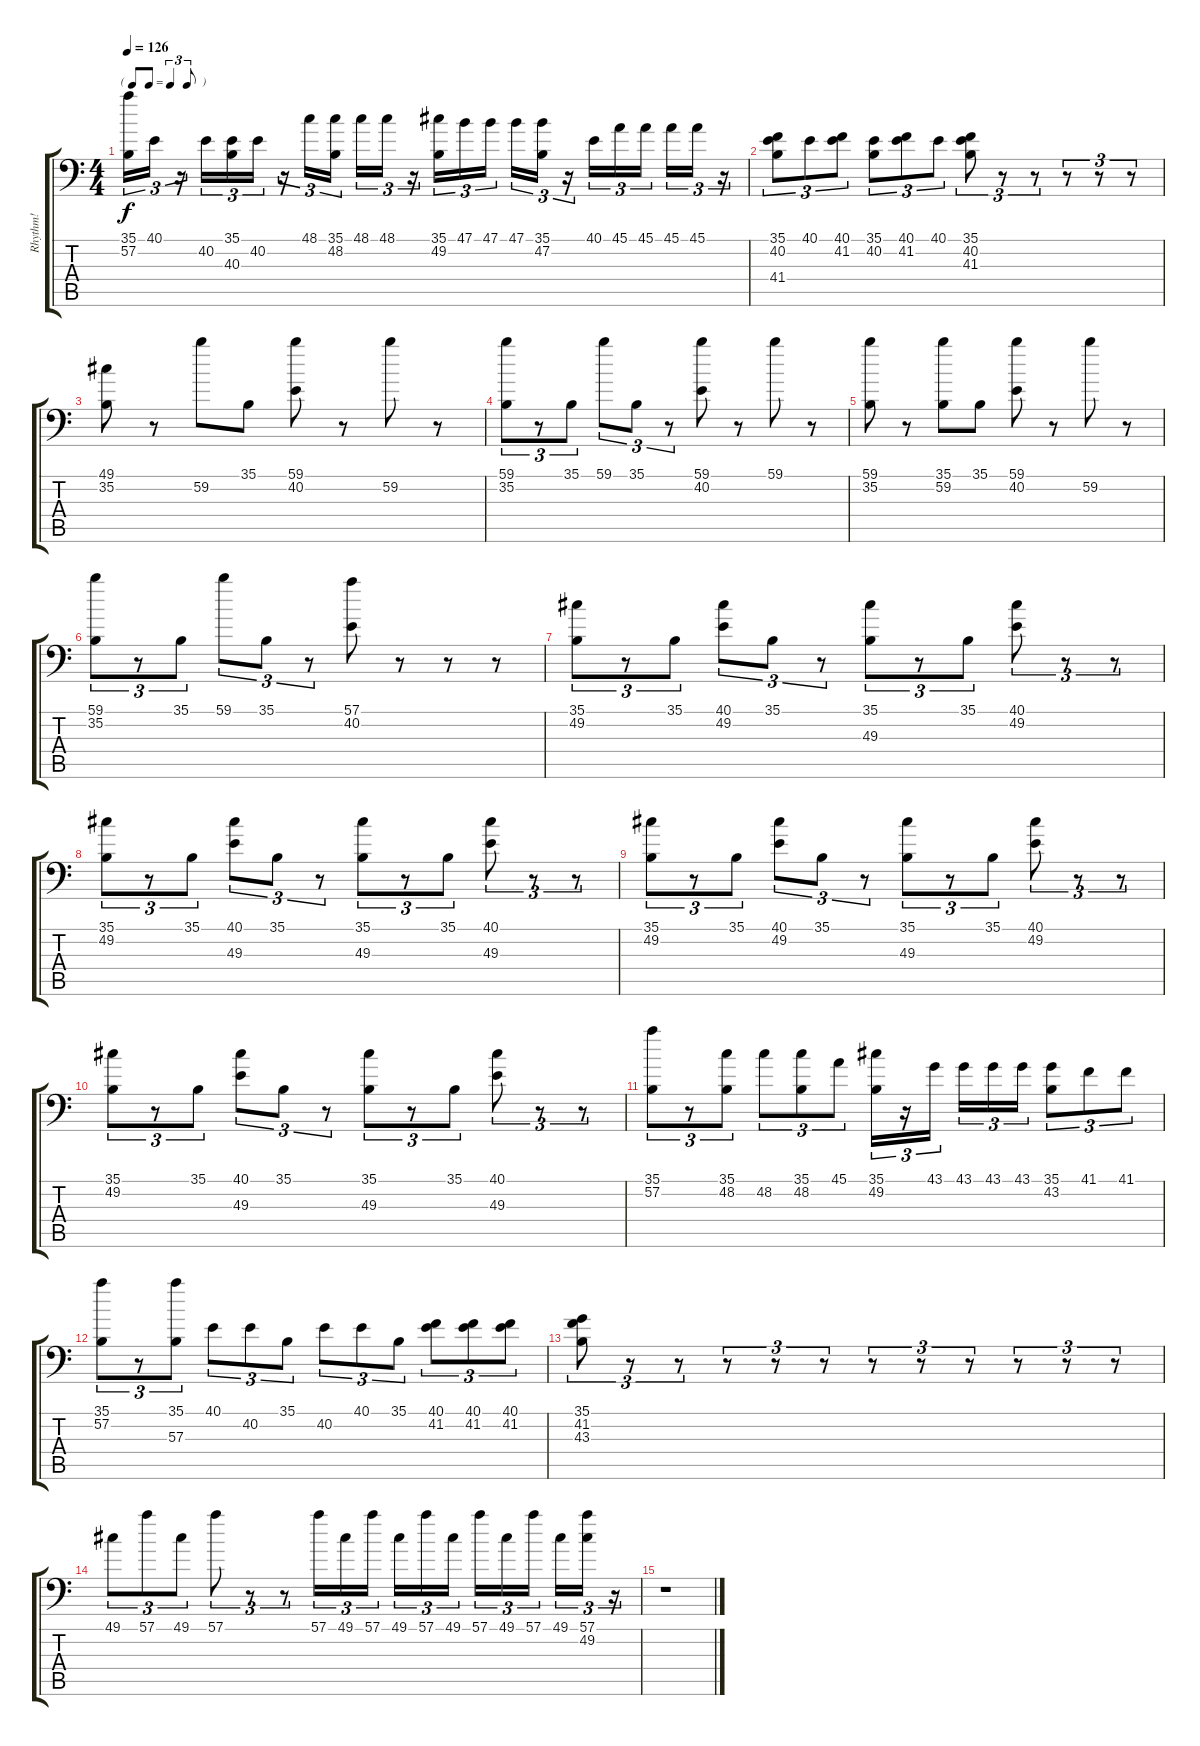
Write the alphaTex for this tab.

\track ("Rhythm!" "Rhythm!") {instrument acousticgrandpiano}
\staff {score tabs}
\tuning (C-1 C-1 C-1 C-1 C-1 C-1) {hide}
\ts (4 4)
\tf triplet8th
\tempo 126
\clef f4
\ks c
(35.1 57.2).16{tu (3 2) dy f} 40.1.16{tu (3 2)} r.16{tu (3 2)} 40.2.16{tu (3 2)} (35.1 40.3).16{tu (3 2)} 40.2.16{tu (3 2)} r.16{tu (3 2)} 48.1.16{tu (3 2)} (35.1 48.2).16{tu (3 2)} 48.1.16{tu (3 2)} 48.1.16{tu (3 2)} r.16{tu (3 2)} (35.1 49.2).16{tu (3 2)} 47.1.16{tu (3 2)} 47.1.16{tu (3 2)} 47.1.16{tu (3 2)} (35.1 47.2).16{tu (3 2)} r.16{tu (3 2)} 40.1.16{tu (3 2)} 45.1.16{tu (3 2)} 45.1.16{tu (3 2)} 45.1.16{tu (3 2)} 45.1.16{tu (3 2)} r.16{tu (3 2)} |
(35.1 40.2 41.4).8{tu (3 2)} 40.1.8{tu (3 2)} (40.1 41.2).8{tu (3 2)} (35.1 40.2).8{tu (3 2)} (40.1 41.2).8{tu (3 2)} 40.1.8{tu (3 2)} (35.1 40.2 41.3).8{tu (3 2)} r.8{tu (3 2)} r.8{tu (3 2)} r.8{tu (3 2)} r.8{tu (3 2)} r.8{tu (3 2)} |
(49.1 35.2).8 r.8 59.2.8 35.1.8 (59.1 40.2).8 r.8 59.2.8 r.8 |
(59.1 35.2).8{tu (3 2)} r.8{tu (3 2)} 35.1.8{tu (3 2)} 59.1.8{tu (3 2)} 35.1.8{tu (3 2)} r.8{tu (3 2)} (59.1 40.2).8 r.8 59.1.8 r.8 |
(59.1 35.2).8 r.8 (35.1 59.2).8 35.1.8 (59.1 40.2).8 r.8 59.2.8 r.8 |
(59.1 35.2).8{tu (3 2)} r.8{tu (3 2)} 35.1.8{tu (3 2)} 59.1.8{tu (3 2)} 35.1.8{tu (3 2)} r.8{tu (3 2)} (57.1 40.2).8 r.8 r.8 r.8 |
(35.1 49.2).8{tu (3 2)} r.8{tu (3 2)} 35.1.8{tu (3 2)} (40.1 49.2).8{tu (3 2)} 35.1.8{tu (3 2)} r.8{tu (3 2)} (35.1 49.3).8{tu (3 2)} r.8{tu (3 2)} 35.1.8{tu (3 2)} (40.1 49.2).8{tu (3 2)} r.8{tu (3 2)} r.8{tu (3 2)} |
(35.1 49.2).8{tu (3 2)} r.8{tu (3 2)} 35.1.8{tu (3 2)} (40.1 49.3).8{tu (3 2)} 35.1.8{tu (3 2)} r.8{tu (3 2)} (35.1 49.3).8{tu (3 2)} r.8{tu (3 2)} 35.1.8{tu (3 2)} (40.1 49.3).8{tu (3 2)} r.8{tu (3 2)} r.8{tu (3 2)} |
(35.1 49.2).8{tu (3 2)} r.8{tu (3 2)} 35.1.8{tu (3 2)} (40.1 49.2).8{tu (3 2)} 35.1.8{tu (3 2)} r.8{tu (3 2)} (35.1 49.3).8{tu (3 2)} r.8{tu (3 2)} 35.1.8{tu (3 2)} (40.1 49.2).8{tu (3 2)} r.8{tu (3 2)} r.8{tu (3 2)} |
(35.1 49.2).8{tu (3 2)} r.8{tu (3 2)} 35.1.8{tu (3 2)} (40.1 49.3).8{tu (3 2)} 35.1.8{tu (3 2)} r.8{tu (3 2)} (35.1 49.3).8{tu (3 2)} r.8{tu (3 2)} 35.1.8{tu (3 2)} (40.1 49.3).8{tu (3 2)} r.8{tu (3 2)} r.8{tu (3 2)} |
(35.1 57.2).8{tu (3 2)} r.8{tu (3 2)} (35.1 48.2).8{tu (3 2)} 48.2.8{tu (3 2)} (35.1 48.2).8{tu (3 2)} 45.1.8{tu (3 2)} (35.1 49.2).16{tu (3 2)} r.16{tu (3 2)} 43.1.16{tu (3 2)} 43.1.16{tu (3 2)} 43.1.16{tu (3 2)} 43.1.16{tu (3 2)} (35.1 43.2).8{tu (3 2)} 41.1.8{tu (3 2)} 41.1.8{tu (3 2)} |
(35.1 57.2).8{tu (3 2)} r.8{tu (3 2)} (35.1 57.3).8{tu (3 2)} 40.1.8{tu (3 2)} 40.2.8{tu (3 2)} 35.1.8{tu (3 2)} 40.2.8{tu (3 2)} 40.1.8{tu (3 2)} 35.1.8{tu (3 2)} (40.1 41.2).8{tu (3 2)} (40.1 41.2).8{tu (3 2)} (40.1 41.2).8{tu (3 2)} |
(35.1 41.2 43.3).8{tu (3 2)} r.8{tu (3 2)} r.8{tu (3 2)} r.8{tu (3 2)} r.8{tu (3 2)} r.8{tu (3 2)} r.8{tu (3 2)} r.8{tu (3 2)} r.8{tu (3 2)} r.8{tu (3 2)} r.8{tu (3 2)} r.8{tu (3 2)} |
49.1.8{tu (3 2)} 57.1.8{tu (3 2)} 49.1.8{tu (3 2)} 57.1.8{tu (3 2)} r.8{tu (3 2)} r.8{tu (3 2)} 57.1.16{tu (3 2)} 49.1.16{tu (3 2)} 57.1.16{tu (3 2)} 49.1.16{tu (3 2)} 57.1.16{tu (3 2)} 49.1.16{tu (3 2)} 57.1.16{tu (3 2)} 49.1.16{tu (3 2)} 57.1.16{tu (3 2)} 49.1.16{tu (3 2)} (57.1 49.2).16{tu (3 2)} r.16{tu (3 2)} |
r.1
